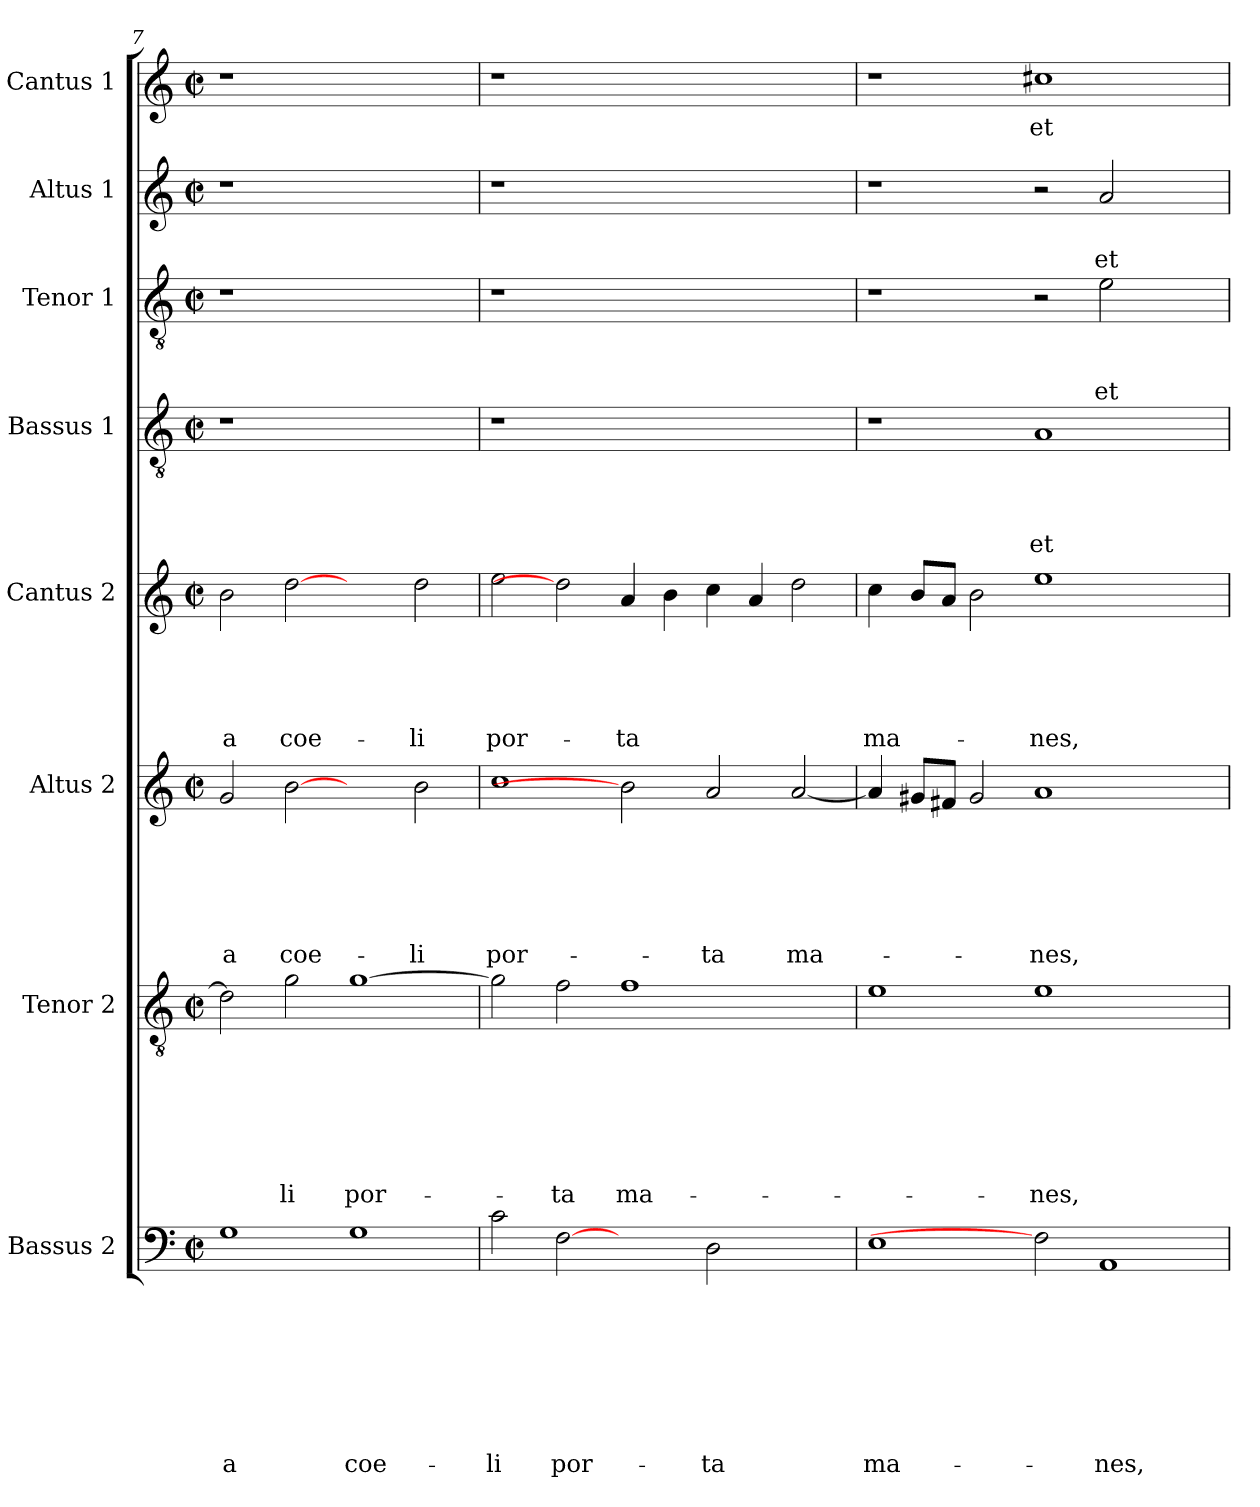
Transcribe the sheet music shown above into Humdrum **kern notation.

**kern	**text	**text	**text	**text	**text	**text	**text	**text	**kern	**text	**text	**text	**text	**text	**text	**text	**kern	**text	**text	**text	**text	**text	**text	**kern	**text	**text	**text	**text	**text	**kern	**text	**text	**text	**text	**kern	**text	**text	**text	**kern	**text	**text	**kern	**text
*part8	*part8	*part8	*part8	*part8	*part8	*part8	*part8	*part8	*part7	*part7	*part7	*part7	*part7	*part7	*part7	*part7	*part6	*part6	*part6	*part6	*part6	*part6	*part6	*part5	*part5	*part5	*part5	*part5	*part5	*part4	*part4	*part4	*part4	*part4	*part3	*part3	*part3	*part3	*part2	*part2	*part2	*part1	*part1
*staff8	*staff8	*staff8	*staff8	*staff8	*staff8	*staff8	*staff8	*staff8	*staff7	*staff7	*staff7	*staff7	*staff7	*staff7	*staff7	*staff7	*staff6	*staff6	*staff6	*staff6	*staff6	*staff6	*staff6	*staff5	*staff5	*staff5	*staff5	*staff5	*staff5	*staff4	*staff4	*staff4	*staff4	*staff4	*staff3	*staff3	*staff3	*staff3	*staff2	*staff2	*staff2	*staff1	*staff1
*I"Bassus 2	*	*	*	*	*	*	*	*	*I"Tenor 2	*	*	*	*	*	*	*	*I"Altus 2	*	*	*	*	*	*	*I"Cantus 2	*	*	*	*	*	*I"Bassus 1	*	*	*	*	*I"Tenor 1	*	*	*	*I"Altus 1	*	*	*I"Cantus 1	*
!!LO:LB:g=z
*clefF4	*	*	*	*	*	*	*	*	*clefGv2	*	*	*	*	*	*	*	*clefG2	*	*	*	*	*	*	*clefG2	*	*	*	*	*	*clefGv2	*	*	*	*	*clefGv2	*	*	*	*clefG2	*	*	*clefG2	*
*k[]	*	*	*	*	*	*	*	*	*k[]	*	*	*	*	*	*	*	*k[]	*	*	*	*	*	*	*k[]	*	*	*	*	*	*k[]	*	*	*	*	*k[]	*	*	*	*k[]	*	*	*k[]	*
*C:	*	*	*	*	*	*	*	*	*C:	*	*	*	*	*	*	*	*C:	*	*	*	*	*	*	*C:	*	*	*	*	*	*C:	*	*	*	*	*C:	*	*	*	*C:	*	*	*C:	*
*M2/2	*	*	*	*	*	*	*	*	*M2/2	*	*	*	*	*	*	*	*M2/2	*	*	*	*	*	*	*M2/2	*	*	*	*	*	*M2/2	*	*	*	*	*M2/2	*	*	*	*M2/2	*	*	*M2/2	*
*met(c|)	*	*	*	*	*	*	*	*	*met(c|)	*	*	*	*	*	*	*	*met(c|)	*	*	*	*	*	*	*met(c|)	*	*	*	*	*	*met(c|)	*	*	*	*	*met(c|)	*	*	*	*met(c|)	*	*	*met(c|)	*
=7	=7	=7	=7	=7	=7	=7	=7	=7	=7	=7	=7	=7	=7	=7	=7	=7	=7	=7	=7	=7	=7	=7	=7	=7	=7	=7	=7	=7	=7	=7	=7	=7	=7	=7	=7	=7	=7	=7	=7	=7	=7	=7	=7
!	!	!	!	!	!	!	!	!LO:LY:b	!	!	!	!	!	!	!	!	!	!	!	!	!	!	!LO:LY:b	!	!	!	!	!	!LO:LY:b	!	!	!	!	!	!	!	!	!	!	!	!	!	!
1G	.	.	.	.	.	.	.	-a	2d\]	.	.	.	.	.	.	.	2g/	.	.	.	.	.	-a	2b\	.	.	.	.	-a	1r	.	.	.	.	1r	.	.	.	1r	.	.	1r	.
!	!	!	!	!	!	!	!	!	!	!	!	!	!	!	!	!LO:LY:b	!	!	!	!	!	!	!LO:LY:b	!	!	!	!	!	!LO:LY:b	!	!	!	!	!	!	!	!	!	!	!	!	!	!
.	.	.	.	.	.	.	.	.	2g\	.	.	.	.	.	.	-li	[2b	.	.	.	.	.	coe-	[2dd	.	.	.	.	coe-	.	.	.	.	.	.	.	.	.	.	.	.	.	.
!	!	!	!	!	!	!	!	!LO:LY:b	!	!	!	!	!	!	!	!LO:LY:b	!	!	!	!	!	!	!	!	!	!	!	!	!	!	!	!	!	!	!	!	!	!	!	!	!	!	!
1G	.	.	.	.	.	.	.	coe-	[1g	.	.	.	.	.	.	por-	2ryy	.	.	.	.	.	.	2ryy	.	.	.	.	.	1ryy	.	.	.	.	1ryy	.	.	.	1ryy	.	.	1ryy	.
!	!	!	!	!	!	!	!	!	!	!	!	!	!	!	!	!	!	!	!	!	!	!	!LO:LY:b	!	!	!	!	!	!LO:LY:b	!	!	!	!	!	!	!	!	!	!	!	!	!	!
.	.	.	.	.	.	.	.	.	.	.	.	.	.	.	.	.	2b\	.	.	.	.	.	-li	2dd\	.	.	.	.	-li	.	.	.	.	.	.	.	.	.	.	.	.	.	.
=8	=8	=8	=8	=8	=8	=8	=8	=8	=8	=8	=8	=8	=8	=8	=8	=8	=8	=8	=8	=8	=8	=8	=8	=8	=8	=8	=8	=8	=8	=8	=8	=8	=8	=8	=8	=8	=8	=8	=8	=8	=8	=8	=8
!	!	!	!	!	!	!	!	!LO:LY:b	!	!	!	!	!	!	!	!	!	!	!	!	!	!	!LO:LY:b	!	!	!	!	!	!LO:LY:b	!	!	!	!	!	!	!	!	!	!	!	!	!	!
2c\	.	.	.	.	.	.	.	-li	2g\]	.	.	.	.	.	.	.	1cc	.	.	.	.	.	por-	2ee\	.	.	.	.	por-	1r	.	.	.	.	1r	.	.	.	1r	.	.	1r	.
!	!	!	!	!	!	!	!	!LO:LY:b	!	!	!	!	!	!	!	!LO:LY:b	!	!	!	!	!	!	!	!	!	!	!	!	!	!	!	!	!	!	!	!	!	!	!	!	!	!	!
[2F	.	.	.	.	.	.	.	por-	2f\	.	.	.	.	.	.	-ta	.	.	.	.	.	.	.	2dd]	.	.	.	.	.	.	.	.	.	.	.	.	.	.	.	.	.	.	.
!	!	!	!	!	!	!	!	!	!	!	!	!	!	!	!	!LO:LY:b	!	!	!	!	!	!	!	!	!	!	!	!	!LO:LY:b	!	!	!	!	!	!	!	!	!	!	!	!	!	!
2ryy	.	.	.	.	.	.	.	.	1f	.	.	.	.	.	.	ma-	2b]	.	.	.	.	.	.	4a/	.	.	.	.	-ta	1.ryy	.	.	.	.	1.ryy	.	.	.	1.ryy	.	.	1.ryy	.
.	.	.	.	.	.	.	.	.	.	.	.	.	.	.	.	.	.	.	.	.	.	.	.	4b\	.	.	.	.	.	.	.	.	.	.	.	.	.	.	.	.	.	.	.
!	!	!	!	!	!	!	!	!LO:LY:b	!	!	!	!	!	!	!	!	!	!	!	!	!	!	!LO:LY:b	!	!	!	!	!	!	!	!	!	!	!	!	!	!	!	!	!	!	!	!
2D\	.	.	.	.	.	.	.	-ta	.	.	.	.	.	.	.	.	2a/	.	.	.	.	.	-ta	4cc\	.	.	.	.	.	.	.	.	.	.	.	.	.	.	.	.	.	.	.
.	.	.	.	.	.	.	.	.	.	.	.	.	.	.	.	.	.	.	.	.	.	.	.	4a/	.	.	.	.	.	.	.	.	.	.	.	.	.	.	.	.	.	.	.
!	!	!	!	!	!	!	!	!	!	!	!	!	!	!	!	!	!	!	!	!	!	!	!LO:LY:b	!	!	!	!	!	!	!	!	!	!	!	!	!	!	!	!	!	!	!	!
2ryy	.	.	.	.	.	.	.	.	2ryy	.	.	.	.	.	.	.	[2a/	.	.	.	.	.	ma-	2dd\	.	.	.	.	.	.	.	.	.	.	.	.	.	.	.	.	.	.	.
=9	=9	=9	=9	=9	=9	=9	=9	=9	=9	=9	=9	=9	=9	=9	=9	=9	=9	=9	=9	=9	=9	=9	=9	=9	=9	=9	=9	=9	=9	=9	=9	=9	=9	=9	=9	=9	=9	=9	=9	=9	=9	=9	=9
!	!	!	!	!	!	!	!	!LO:LY:b	!	!	!	!	!	!	!	!	!	!	!	!	!	!	!	!	!	!	!	!	!LO:LY:b	!	!	!	!	!	!	!	!	!	!	!	!	!	!
1E	.	.	.	.	.	.	.	ma-	1e	.	.	.	.	.	.	.	4a/]	.	.	.	.	.	.	4cc\	.	.	.	.	ma-	1r	.	.	.	.	1r	.	.	.	1r	.	.	1r	.
.	.	.	.	.	.	.	.	.	.	.	.	.	.	.	.	.	8g#/L	.	.	.	.	.	.	8b/L	.	.	.	.	.	.	.	.	.	.	.	.	.	.	.	.	.	.	.
.	.	.	.	.	.	.	.	.	.	.	.	.	.	.	.	.	8f#/J	.	.	.	.	.	.	8a/J	.	.	.	.	.	.	.	.	.	.	.	.	.	.	.	.	.	.	.
.	.	.	.	.	.	.	.	.	.	.	.	.	.	.	.	.	2g#/	.	.	.	.	.	.	2b\	.	.	.	.	.	.	.	.	.	.	.	.	.	.	.	.	.	.	.
!	!	!	!	!	!	!	!	!	!	!	!	!	!	!	!	!LO:LY:b	!	!	!	!	!	!	!LO:LY:b	!	!	!	!	!	!LO:LY:b	!	!	!	!	!LO:LY:b	!	!	!	!	!	!	!	!	!LO:LY:b
2F]	.	.	.	.	.	.	.	.	1e	.	.	.	.	.	.	-nes,	1a	.	.	.	.	.	-nes,	1ee	.	.	.	.	-nes,	1A	.	.	.	et	2r	.	.	.	2r	.	.	1cc#X	et
!	!	!	!	!	!	!	!	!LO:LY:b	!	!	!	!	!	!	!	!	!	!	!	!	!	!	!	!	!	!	!	!	!	!	!	!	!	!	!	!	!	!LO:LY:b	!	!	!LO:LY:b	!	!
1AA	.	.	.	.	.	.	.	-nes,	.	.	.	.	.	.	.	.	.	.	.	.	.	.	.	.	.	.	.	.	.	.	.	.	.	.	2e\	.	.	et	2a/	.	et	.	.
.	.	.	.	.	.	.	.	.	2ryy	.	.	.	.	.	.	.	2ryy	.	.	.	.	.	.	2ryy	.	.	.	.	.	2ryy	.	.	.	.	2ryy	.	.	.	2ryy	.	.	2ryy	.
=	=	=	=	=	=	=	=	=	=	=	=	=	=	=	=	=	=	=	=	=	=	=	=	=	=	=	=	=	=	=	=	=	=	=	=	=	=	=	=	=	=	=	=
*-	*-	*-	*-	*-	*-	*-	*-	*-	*-	*-	*-	*-	*-	*-	*-	*-	*-	*-	*-	*-	*-	*-	*-	*-	*-	*-	*-	*-	*-	*-	*-	*-	*-	*-	*-	*-	*-	*-	*-	*-	*-	*-	*-
